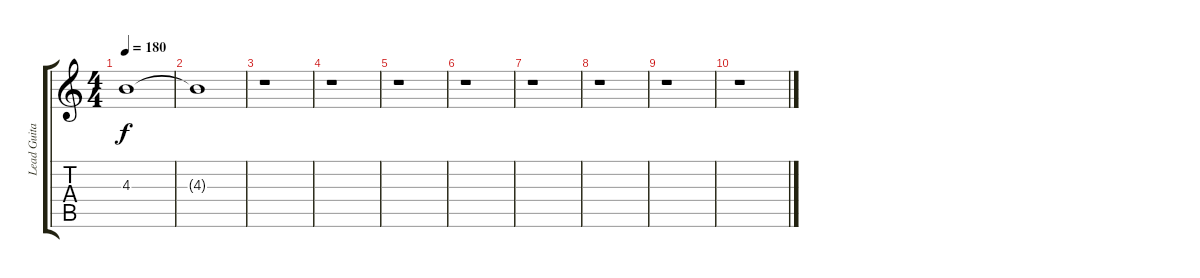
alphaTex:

\track ("Lead Guitar" "Lead Guita") {instrument distortionguitar}
\staff {score tabs}
\tuning (E4 B3 G3 D3 A2 E2) {hide}
\ts (4 4)
\tempo 180
\clef g2
\ks c
4.3.1{dy f} |
4.3{t}.1 |
r.1 |
r.1 |
r.1 |
r.1 |
r.1 |
r.1 |
r.1 |
r.1
